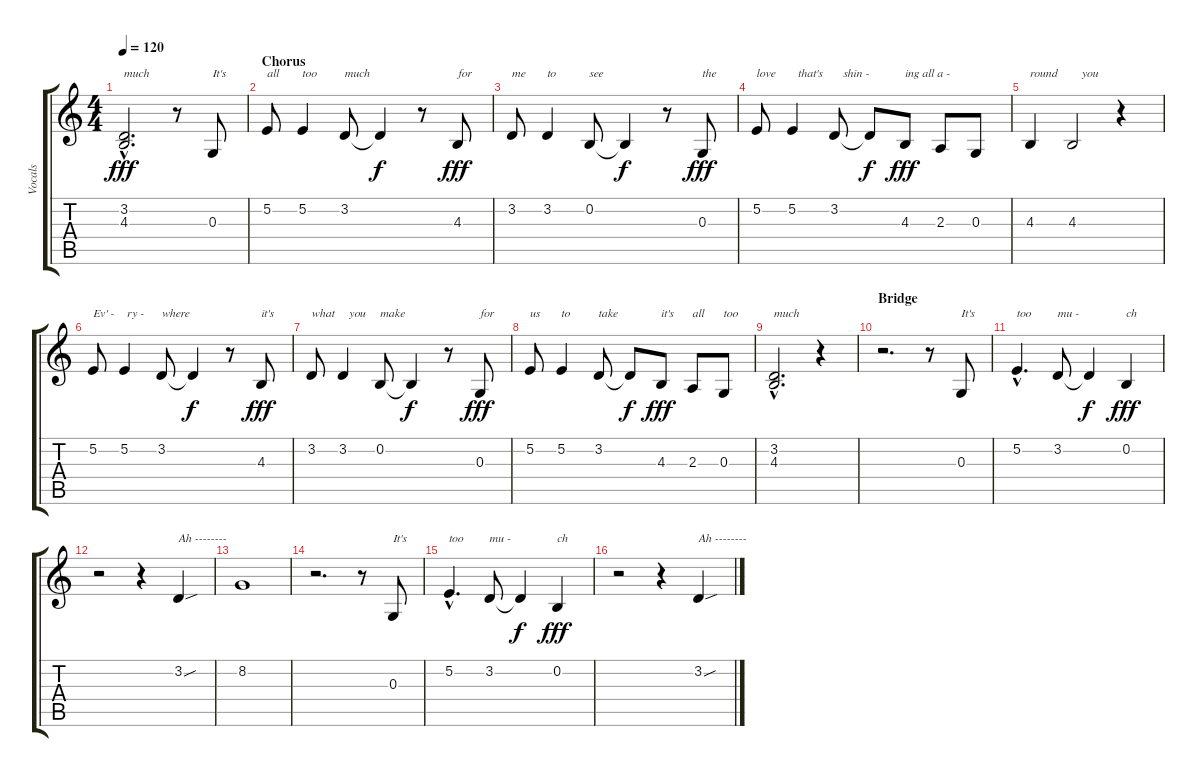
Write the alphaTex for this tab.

\track ("Vocals" "Vocals") {instrument altosax}
\staff {score tabs}
\tuning (E4 B3 G3 D3 A2 E2) {hide}
\ts (4 4)
\tempo 120
\clef g2
\ks c
(3.2{hac} 4.3{hac}).2{d txt "much" dy fff} r.8 0.3.8{txt "It's"} |
\section ("" "Chorus")
5.2.8{txt "all"} 5.2.4{txt "too"} 3.2.8{txt "much"} 3.2{t}.4{dy f} r.8 4.3.8{txt "for" dy fff} |
3.2.8{txt "me"} 3.2.4{txt "to"} 0.2.8{txt "see"} 0.2{t}.4{dy f} r.8 0.3.8{txt "the" dy fff} |
5.2.8{txt "love"} 5.2.4{txt "  that's"} 3.2.8{txt "   shin -"} 3.2{t}.8{dy f} 4.3.8{txt "ing all a -" dy fff} 2.3.8 0.3.8 |
4.3.4{txt "round"} 4.3.2{txt "   you"} r.4 |
5.2.8{txt "Ev' -"} 5.2.4{txt " ry -"} 3.2.8{txt "where"} 3.2{t}.4{dy f} r.8 4.3.8{txt "it's" dy fff} |
3.2.8{txt "what"} 3.2.4{txt "  you"} 0.2.8{txt "make"} 0.2{t}.4{dy f} r.8 0.3.8{txt "for" dy fff} |
5.2.8{txt "us"} 5.2.4{txt "to"} 3.2.8{txt "take"} 3.2{t}.8{dy f} 4.3.8{txt "it's" dy fff} 2.3.8{txt "all"} 0.3.8{txt "too"} |
(3.2{hac} 4.3{hac}).2{d txt "much"} r.4 |
\section ("" "Bridge")
r.2{d txt " "} r.8 0.3.8{txt "It's"} |
5.2{hac}.4{d txt "too"} 3.2.8{txt "mu -"} 3.2{t}.4{dy f} 0.2.4{txt "ch" dy fff} |
r.2 r.4 3.2{sou}.4{txt "Ah --------"} |
8.2.1 |
r.2{d txt " "} r.8 0.3.8{txt "It's"} |
5.2{hac}.4{d txt "too"} 3.2.8{txt "mu -"} 3.2{t}.4{dy f} 0.2.4{txt "ch" dy fff} |
r.2 r.4 3.2{sou}.4{txt "Ah --------"}
